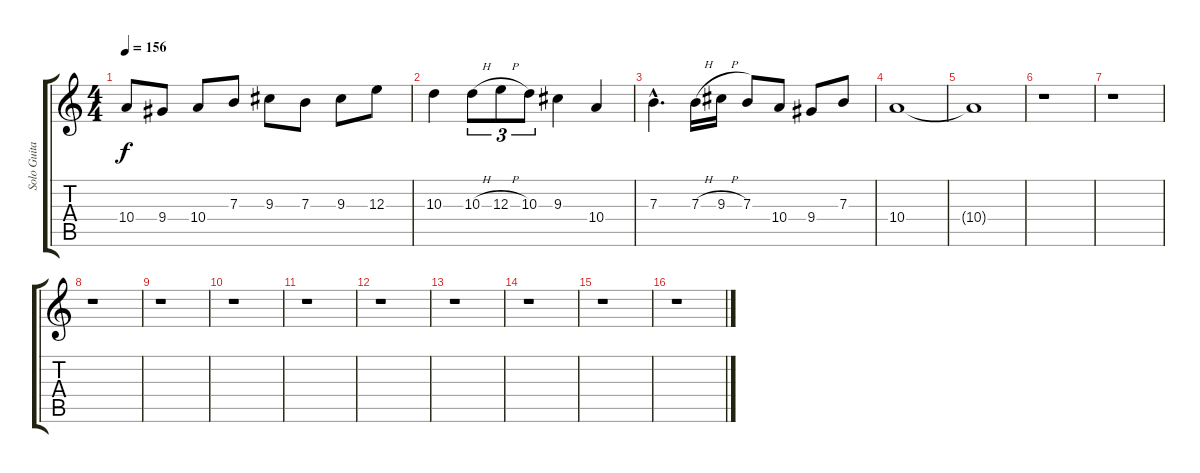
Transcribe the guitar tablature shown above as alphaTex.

\track ("Solo Guitar 1" "Solo Guita") {instrument acousticguitarsteel}
\staff {score tabs}
\tuning (Db4 Ab3 E3 B2 Gb2 B1) {hide}
\ts (4 4)
\tempo 156
\clef g2
\ks c
10.4.8{dy f} 9.4.8 10.4.8 7.3.8 9.3.8 7.3.8 9.3.8 12.3.8 |
10.3.4 10.3{h}.8{tu (3 2)} 12.3{h}.8{tu (3 2)} 10.3.8{tu (3 2)} 9.3.4 10.4.4 |
7.3{hac}.4{d} 7.3{h}.16 9.3{h}.16 7.3.8 10.4.8 9.4.8 7.3.8 |
10.4.1 |
10.4{t}.1 |
r.1 |
r.1 |
r.1 |
r.1 |
r.1 |
r.1 |
r.1 |
r.1 |
r.1 |
r.1 |
r.1
